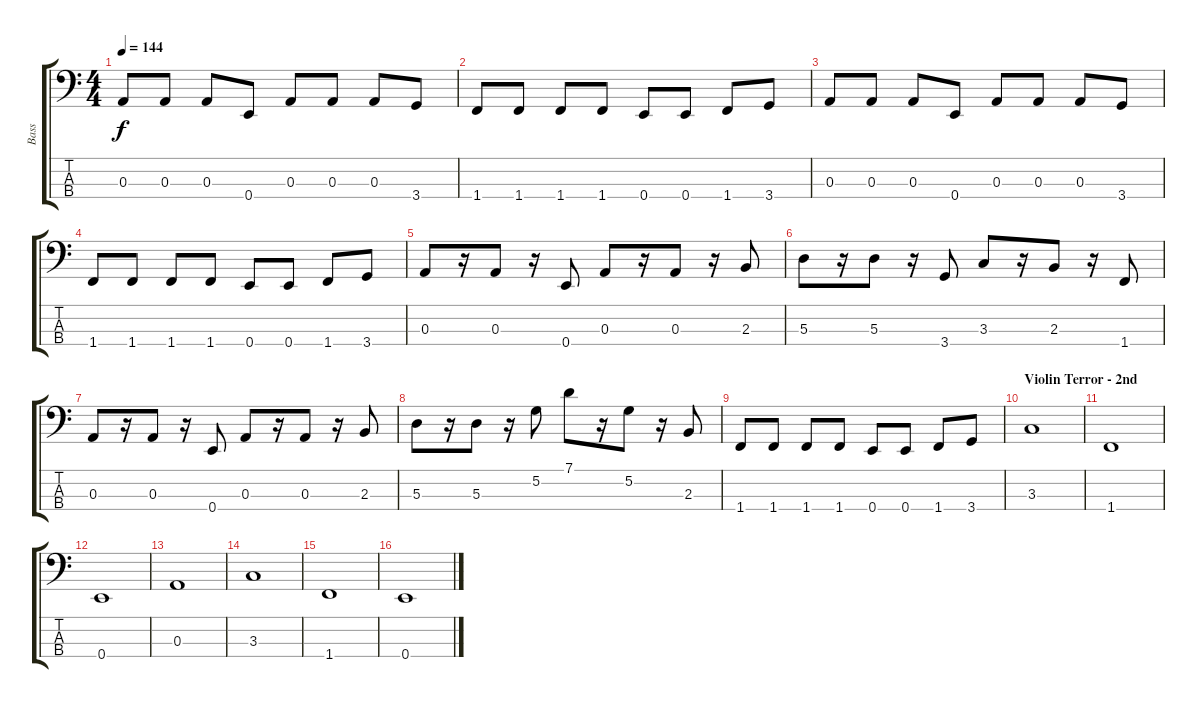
\track ("Bass" "Bass") {instrument fretlessbass}
\staff {score tabs}
\tuning (G2 D2 A1 E1) {hide}
\ts (4 4)
\tempo 144
\clef f4
\ks c
0.3.8{dy f} 0.3.8 0.3.8 0.4.8 0.3.8 0.3.8 0.3.8 3.4.8 |
1.4.8 1.4.8 1.4.8 1.4.8 0.4.8 0.4.8 1.4.8 3.4.8 |
0.3.8 0.3.8 0.3.8 0.4.8 0.3.8 0.3.8 0.3.8 3.4.8 |
1.4.8 1.4.8 1.4.8 1.4.8 0.4.8 0.4.8 1.4.8 3.4.8 |
0.3.8 r.16 0.3.8 r.16 0.4.8 0.3.8 r.16 0.3.8 r.16 2.3.8 |
5.3.8 r.16 5.3.8 r.16 3.4.8 3.3.8 r.16 2.3.8 r.16 1.4.8 |
0.3.8 r.16 0.3.8 r.16 0.4.8 0.3.8 r.16 0.3.8 r.16 2.3.8 |
5.3.8 r.16 5.3.8 r.16 5.2.8 7.1.8 r.16 5.2.8 r.16 2.3.8 |
1.4.8 1.4.8 1.4.8 1.4.8 0.4.8 0.4.8 1.4.8 3.4.8 |
\section ("" "Violin Terror - 2nd")
3.3.1 |
1.4.1 |
0.4.1 |
0.3.1 |
3.3.1 |
1.4.1 |
0.4.1
